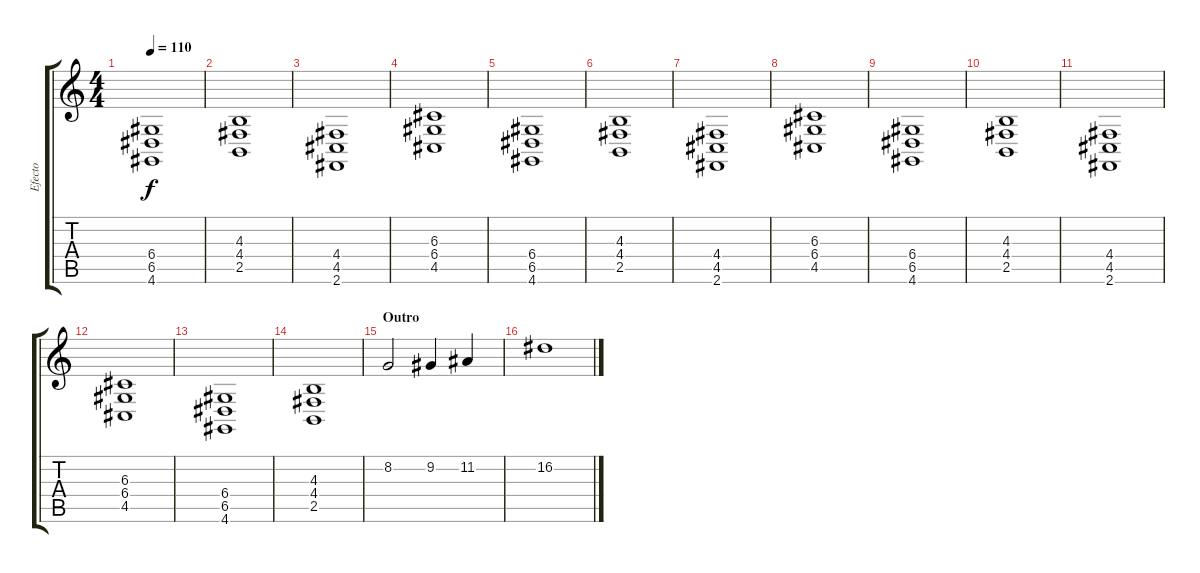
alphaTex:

\track ("Efecto" "Efecto") {instrument synthstrings2}
\staff {score tabs}
\tuning (E4 B3 G3 D3 A2 E2) {hide}
\ts (4 4)
\tempo 110
\clef g2
\ks c
(6.4 6.5 4.6).1{dy f} |
(4.3 4.4 2.5).1 |
(4.4 4.5 2.6).1 |
(6.3 6.4 4.5).1 |
(6.4 6.5 4.6).1 |
(4.3 4.4 2.5).1 |
(4.4 4.5 2.6).1 |
(6.3 6.4 4.5).1 |
(6.4 6.5 4.6).1 |
(4.3 4.4 2.5).1 |
(4.4 4.5 2.6).1 |
(6.3 6.4 4.5).1 |
(6.4 6.5 4.6).1 |
(4.3 4.4 2.5).1 |
\section ("" "Outro")
8.2.2 9.2.4 11.2.4 |
16.2.1
